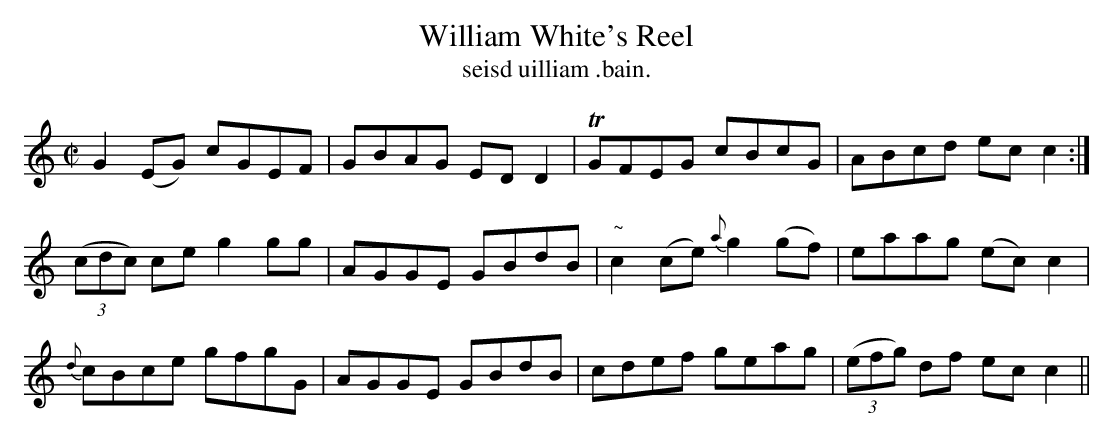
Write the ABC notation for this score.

X:1
T: William White's Reel
T: seisd uilliam .bain.
M: C|
L: 1/8
K: C
G2 (EG) cGEF|GBAG ED D2|TGFEG cBcG|ABcd ec c2:|
((3cdc) ce g2 gg|AGGE GBdB|"~"c2 (ce) {a}g2 (gf)|eaag (ec) c2|
{d}cBce gfgG|AGGE GBdB|cdef geag|((3efg) df ec c2||
